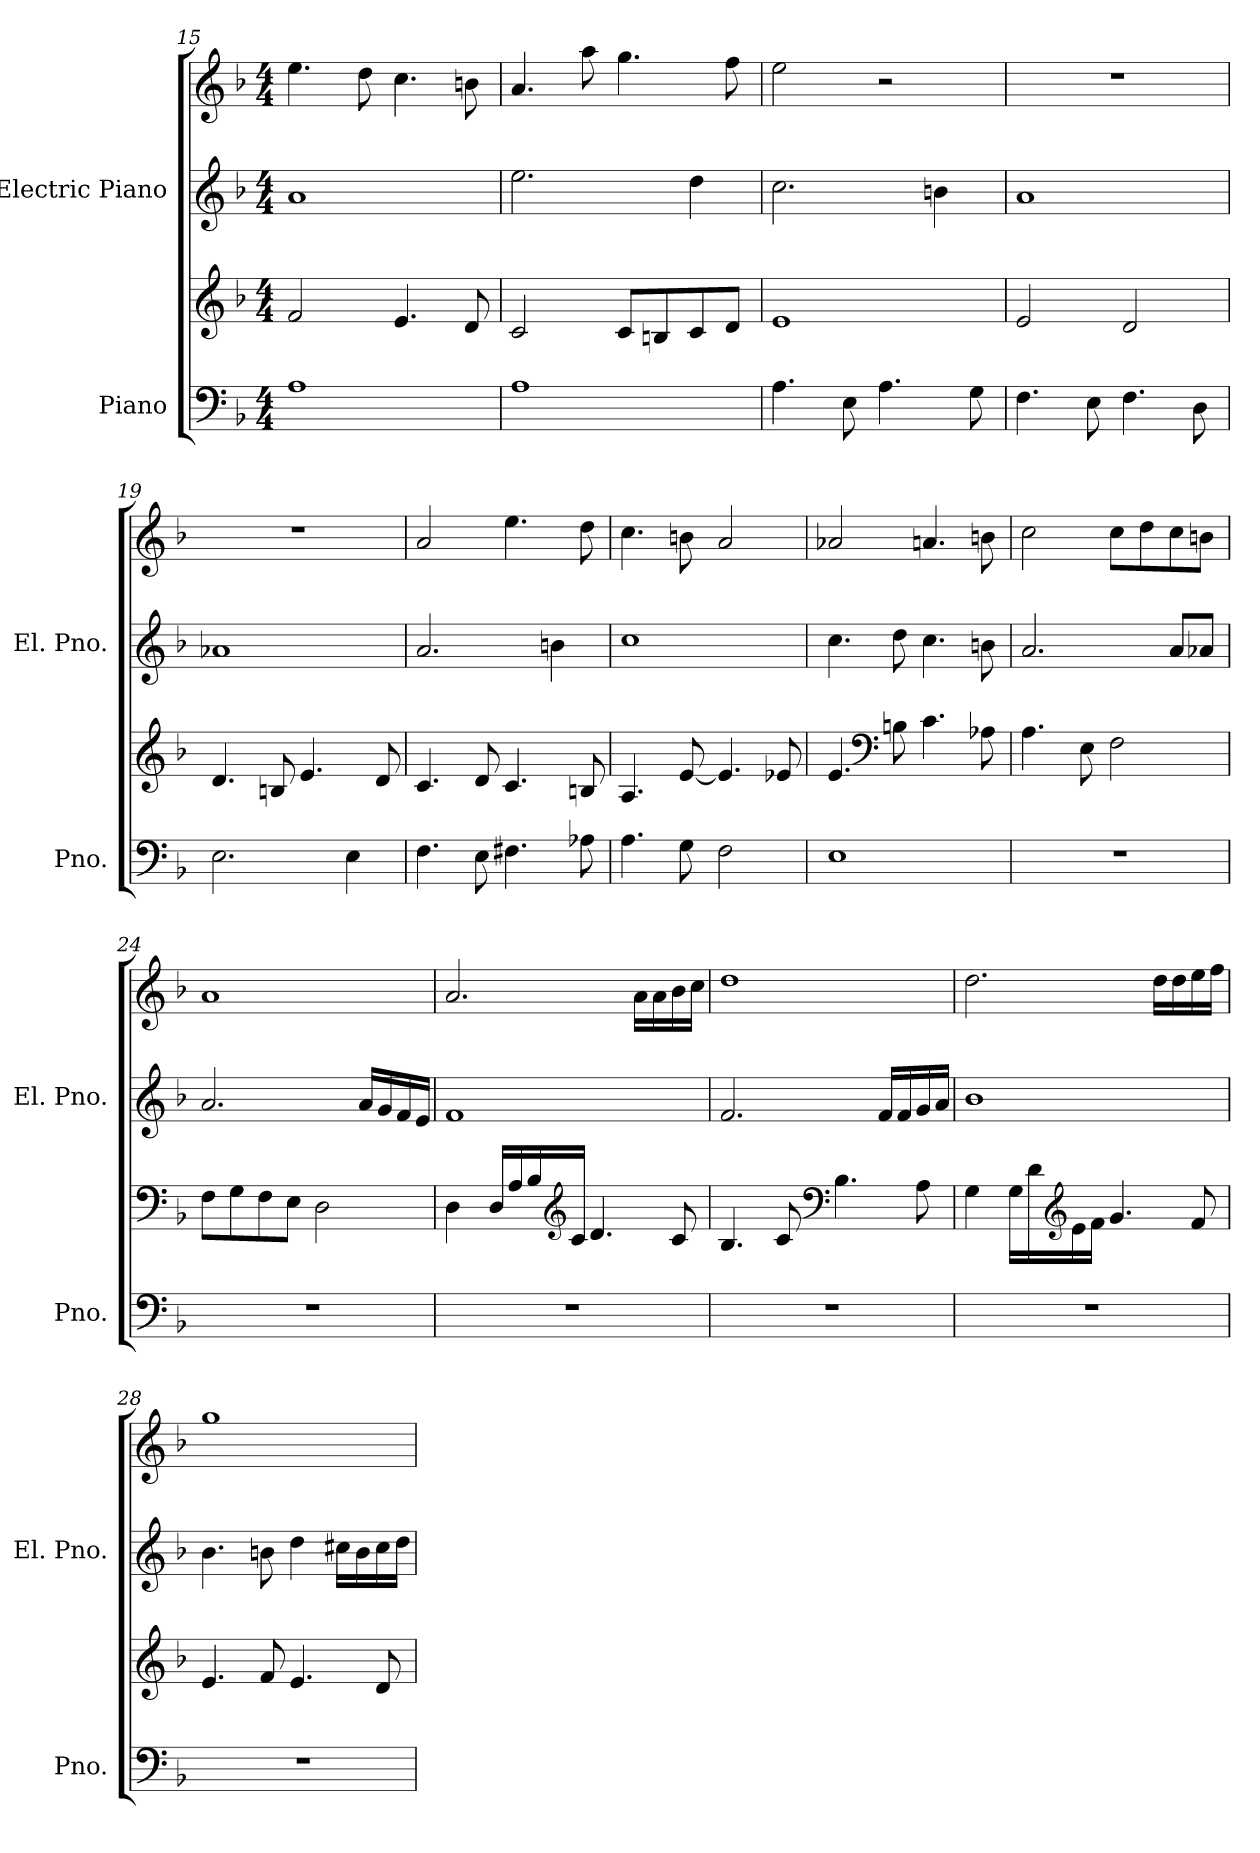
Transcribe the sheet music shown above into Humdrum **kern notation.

**kern	**kern	**kern	**kern
*part2	*part2	*part1	*part1
*staff4	*staff3	*staff2	*staff1
*I"Piano	*	*I"Electric Piano	*
*I'Pno.	*	*I'El. Pno.	*
*clefF4	*clefG2	*clefG2	*clefG2
*k[b-]	*k[b-]	*k[b-]	*k[b-]
*M4/4	*M4/4	*M4/4	*M4/4
=15	=15	=15	=15
1A	2f/	1a	4.ee\
.	.	.	8dd\
.	4.e/	.	4.cc\
.	8d/	.	8bn\
=16	=16	=16	=16
1A	2c/	2.ee\	4.a/
.	.	.	8aa\
.	8c/L	.	4.gg\
.	8Bn/	.	.
.	8c/	4dd\	.
.	8d/J	.	8ff\
!!LO:PB:g=z
=17	=17	=17	=17
4.A\	1e	2.cc\	2ee\
8E\	.	.	.
4.A\	.	.	2r
.	.	4bn\	.
8G\	.	.	.
=18	=18	=18	=18
4.F\	2e/	1a	1r
8E\	.	.	.
4.F\	2d/	.	.
8D\	.	.	.
=19	=19	=19	=19
2.E\	4.d/	1a-X	1r
.	8Bn/	.	.
.	4.e/	.	.
4E\	.	.	.
.	8d/	.	.
=20	=20	=20	=20
4.F\	4.c/	2.a/	2a/
8E\	8d/	.	.
4.F#X\	4.c/	.	4.ee\
.	.	4bn\	.
8A-X\	8Bn/	.	8dd\
=21	=21	=21	=21
4.A\	4.A/	1cc	4.cc\
8G\	[8e/	.	8bn\
2F\	4.e/]	.	2a/
.	8e-X/	.	.
!!LO:LB:g=z
=22	=22	=22	=22
1E	4.e/	4.cc\	2a-X/
*	*clefF4	*	*
.	8Bn\	8dd\	.
.	4.c\	4.cc\	4.an/
.	8A-X\	8bn\	8bn\
=23	=23	=23	=23
1r	4.A\	2.a/	2cc\
.	8E\	.	.
.	2F\	.	8cc\L
.	.	.	8dd\
.	.	8a/L	8cc\
.	.	8a-X/J	8bn\J
=24	=24	=24	=24
1r	8F\L	2.a/	1a
.	8G\	.	.
.	8F\	.	.
.	8E\J	.	.
.	2D\	.	.
.	.	16a/LL	.
.	.	16g/	.
.	.	16f/	.
.	.	16e/JJ	.
=25	=25	=25	=25
1r	4D\	1f	2.a/
.	16D/LL	.	.
.	16A/	.	.
.	16B-/	.	.
*	*clefG2	*	*
.	16c/JJ	.	.
.	4.d/	.	.
.	.	.	16a\LL
.	.	.	16a\
.	8c/	.	16b-\
.	.	.	16cc\JJ
!!LO:LB:g=z
=26	=26	=26	=26
1r	4.B-/	2.f/	1dd
.	8c/	.	.
*	*clefF4	*	*
.	4.B-\	.	.
.	.	16f/LL	.
.	.	16f/	.
.	8A\	16g/	.
.	.	16a/JJ	.
=27	=27	=27	=27
1r	4G\	1b-	2.dd\
.	16G\LL	.	.
.	16d\	.	.
*	*clefG2	*	*
.	16e\	.	.
.	16f\JJ	.	.
.	4.g/	.	.
.	.	.	16dd\LL
.	.	.	16dd\
.	8f/	.	16ee\
.	.	.	16ff\JJ
=28	=28	=28	=28
1r	4.e/	4.b-\	1gg
.	8f/	8bn\	.
.	4.e/	4dd\	.
.	.	16cc#X\LL	.
.	.	16b\	.
.	8d/	16cc#\	.
.	.	16dd\JJ	.
=	=	=	=
*-	*-	*-	*-
